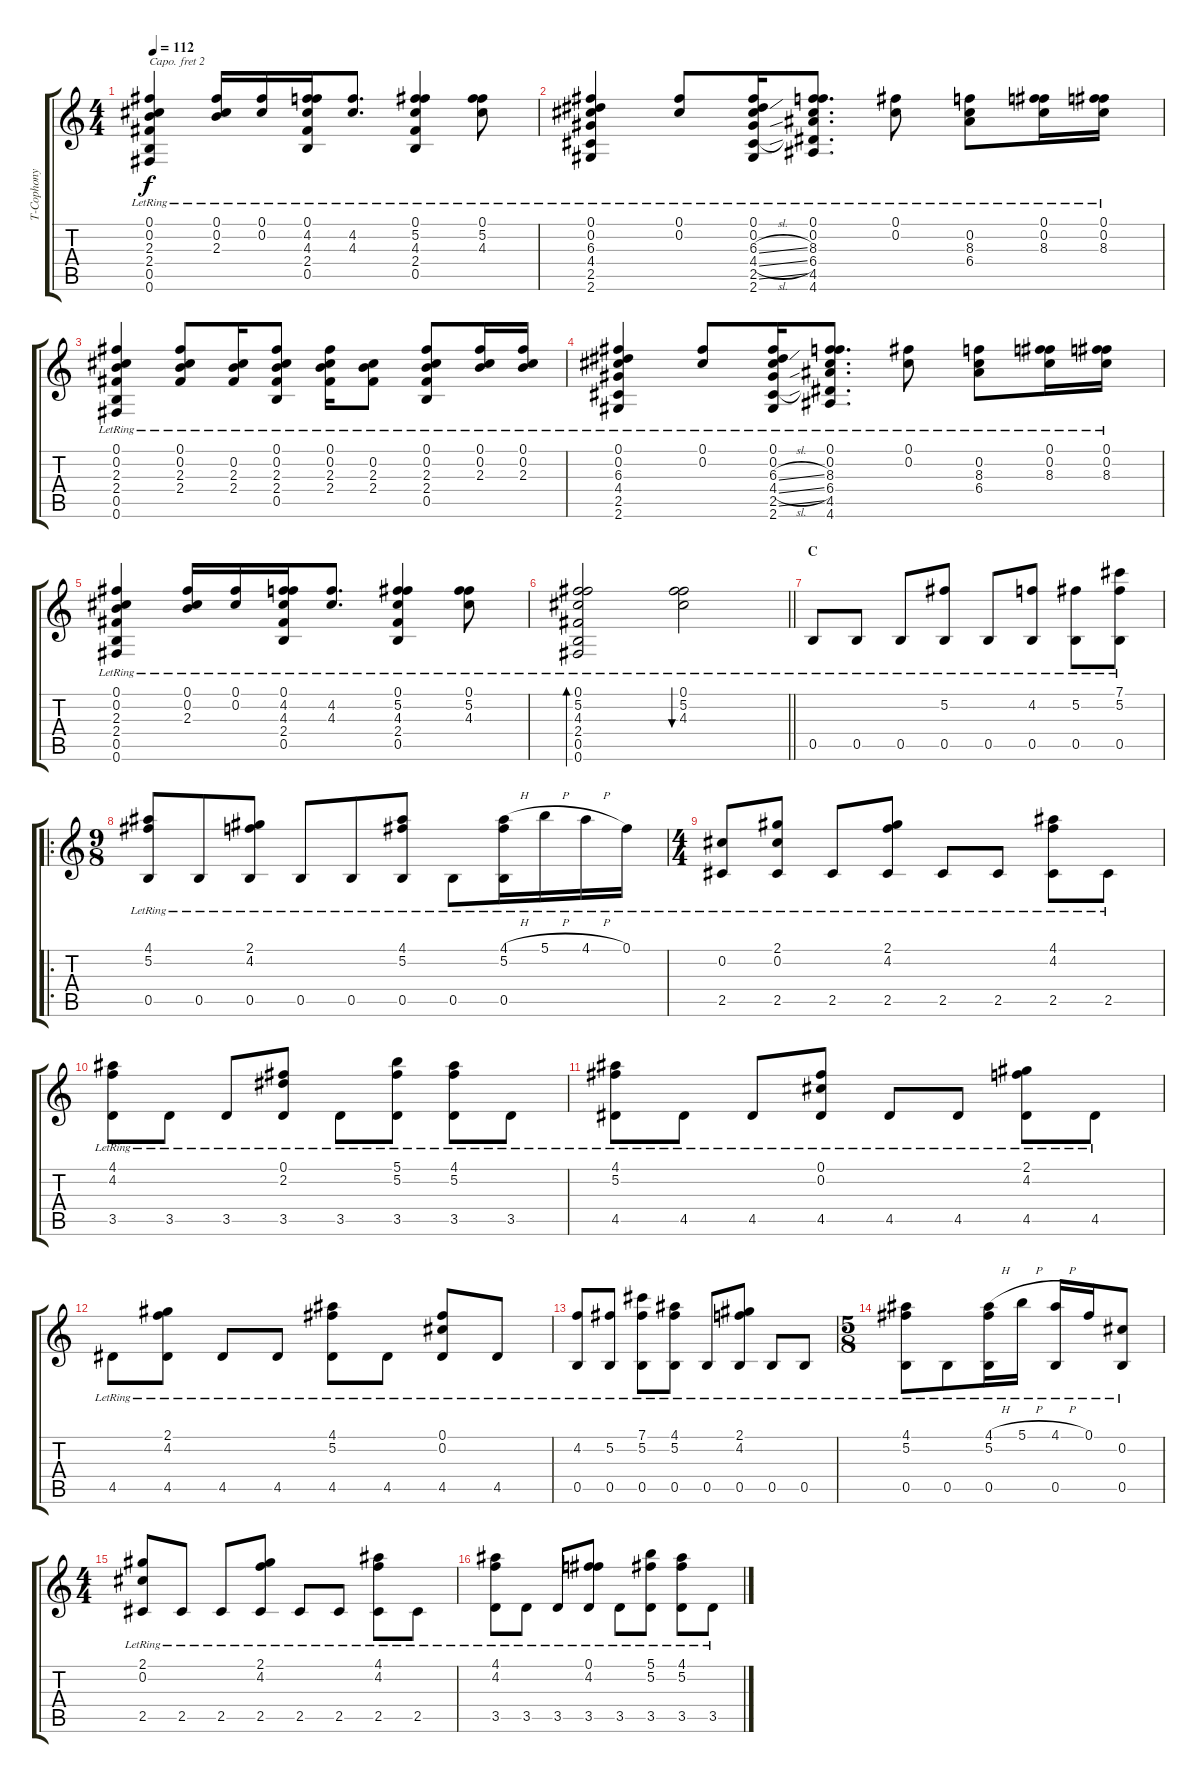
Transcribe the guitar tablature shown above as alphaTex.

\track ("T-Cophony" "T-Cophony") {instrument acousticguitarsteel}
\staff {score tabs}
\capo 2
\tuning (E4 B3 G3 D3 A2 E2) {hide}
\ts (4 4)
\tempo 112
\clef g2
\ks c
(0.1{lr} 0.2{lr} 2.3{lr} 2.4{lr} 0.5{lr} 0.6).4{dy f} (0.1{lr} 0.2{lr} 2.3{lr}).16 (0.1{lr} 0.2{lr}).16 (0.1{lr} 4.2{lr} 4.3{lr} 2.4{lr} 0.5{lr}).16 (4.2{lr} 4.3{lr}).8{d} (0.1{lr} 5.2{lr} 4.3{lr} 2.4{lr} 0.5{lr}).4 (0.1{lr} 5.2{lr} 4.3{lr}).8 |
(0.1{lr} 0.2{lr} 6.3{lr} 4.4{lr} 2.5{lr} 2.6).4 (0.1{lr} 0.2{lr}).8 (0.1{lr} 0.2{lr} 6.3{sl lr} 4.4{sl lr} 2.5{sl lr} 2.6).16 (0.1{lr} 0.2{lr} 8.3{lr} 6.4{lr} 4.5{lr} 4.6).8{d} (0.1{lr} 0.2{lr}).8 (0.2{lr} 8.3{lr} 6.4{lr}).8 (0.1{lr} 0.2{lr} 8.3{lr}).16 (0.1{lr} 0.2{lr} 8.3{lr}).16 |
(0.1{lr} 0.2{lr} 2.3{lr} 2.4{lr} 0.5{lr} 0.6).4 (0.1{lr} 0.2{lr} 2.3{lr} 2.4{lr}).8 (0.2{lr} 2.3{lr} 2.4{lr}).16 (0.1{lr} 0.2{lr} 2.3{lr} 2.4{lr} 0.5{lr}).8 (0.1{lr} 0.2{lr} 2.3{lr} 2.4{lr}).16 (0.2{lr} 2.3{lr} 2.4{lr}).8 (0.1{lr} 0.2{lr} 2.3{lr} 2.4{lr} 0.5{lr}).8 (0.1{lr} 0.2{lr} 2.3{lr}).16 (0.1{lr} 0.2{lr} 2.3{lr}).16 |
(0.1{lr} 0.2{lr} 6.3{lr} 4.4{lr} 2.5{lr} 2.6).4 (0.1{lr} 0.2{lr}).8 (0.1{lr} 0.2{lr} 6.3{sl lr} 4.4{sl lr} 2.5{sl lr} 2.6).16 (0.1{lr} 0.2{lr} 8.3{lr} 6.4{lr} 4.5{lr} 4.6).8{d} (0.1{lr} 0.2{lr}).8 (0.2{lr} 8.3{lr} 6.4{lr}).8 (0.1{lr} 0.2{lr} 8.3{lr}).16 (0.1{lr} 0.2{lr} 8.3{lr}).16 |
(0.1{lr} 0.2{lr} 2.3{lr} 2.4{lr} 0.5{lr} 0.6).4 (0.1{lr} 0.2{lr} 2.3{lr}).16 (0.1{lr} 0.2{lr}).16 (0.1{lr} 4.2{lr} 4.3{lr} 2.4{lr} 0.5{lr}).16 (4.2{lr} 4.3{lr}).8{d} (0.1{lr} 5.2{lr} 4.3{lr} 2.4{lr} 0.5{lr}).4 (0.1{lr} 5.2{lr} 4.3{lr}).8 |
\barLineRight lightlight
(0.1{lr} 5.2{lr} 4.3{lr} 2.4{lr} 0.5{lr} 0.6).2{bd 120} (0.1 5.2{lr} 4.3).2{bu 120} |
\section ("" "C")
0.5{lr}.8 0.5{lr}.8 0.5{lr}.8 (5.2{lr} 0.5{lr}).8 0.5{lr}.8 (4.2{lr} 0.5{lr}).8 (5.2{lr} 0.5{lr}).8 (7.1{lr} 5.2{lr} 0.5{lr}).8 |
\ro
\ts (9 8)
(4.1{lr} 5.2{lr} 0.5{lr}).8 0.5{lr}.8 (2.1{lr} 4.2{lr} 0.5{lr}).8 0.5{lr}.8 0.5{lr}.8 (4.1{lr} 5.2{lr} 0.5{lr}).8 0.5{lr}.8 (4.1{h lr} 5.2{lr} 0.5{lr}).16 5.1{h lr}.16 4.1{h lr}.16 0.1{lr}.16 |
\ts (4 4)
(0.2{lr} 2.5{lr}).8 (2.1{lr} 0.2{lr} 2.5{lr}).8 2.5{lr}.8 (2.1{lr} 4.2{lr} 2.5{lr}).8 2.5{lr}.8 2.5{lr}.8 (4.1{lr} 4.2{lr} 2.5{lr}).8 2.5{lr}.8 |
(4.1{lr} 4.2{lr} 3.5{lr}).8 3.5{lr}.8 3.5{lr}.8 (0.1{lr} 2.2{lr} 3.5{lr}).8 3.5{lr}.8 (5.1{lr} 5.2{lr} 3.5{lr}).8 (4.1{lr} 5.2{lr} 3.5{lr}).8 3.5{lr}.8 |
(4.1{lr} 5.2{lr} 4.5{lr}).8 4.5{lr}.8 4.5{lr}.8 (0.1{lr} 0.2{lr} 4.5{lr}).8 4.5{lr}.8 4.5{lr}.8 (2.1{lr} 4.2{lr} 4.5{lr}).8 4.5{lr}.8 |
4.5{lr}.8 (2.1{lr} 4.2{lr} 4.5{lr}).8 4.5{lr}.8 4.5{lr}.8 (4.1{lr} 5.2{lr} 4.5{lr}).8 4.5{lr}.8 (0.1{lr} 0.2{lr} 4.5{lr}).8 4.5{lr}.8 |
(4.2{lr} 0.5{lr}).8 (5.2{lr} 0.5{lr}).8 (7.1{lr} 5.2{lr} 0.5{lr}).8 (4.1{lr} 5.2{lr} 0.5{lr}).8 0.5{lr}.8 (2.1{lr} 4.2{lr} 0.5{lr}).8 0.5{lr}.8 0.5{lr}.8 |
\ts (5 8)
(4.1{lr} 5.2{lr} 0.5{lr}).8 0.5{lr}.8 (4.1{h lr} 5.2{lr} 0.5{lr}).16 5.1{h lr}.16 (4.1{h lr} 0.5{lr}).16 0.1{lr}.16 (0.2{lr} 0.5{lr}).8 |
\ts (4 4)
(2.1{lr} 0.2{lr} 2.5{lr}).8 2.5{lr}.8 2.5{lr}.8 (2.1{lr} 4.2{lr} 2.5{lr}).8 2.5{lr}.8 2.5{lr}.8 (4.1{lr} 4.2{lr} 2.5{lr}).8 2.5{lr}.8 |
(4.1{lr} 4.2{lr} 3.5{lr}).8 3.5{lr}.8 3.5{lr}.8 (0.1{lr} 4.2{lr} 3.5{lr}).8 3.5{lr}.8 (5.1{lr} 5.2{lr} 3.5{lr}).8 (4.1{lr} 5.2{lr} 3.5{lr}).8 3.5{lr}.8
